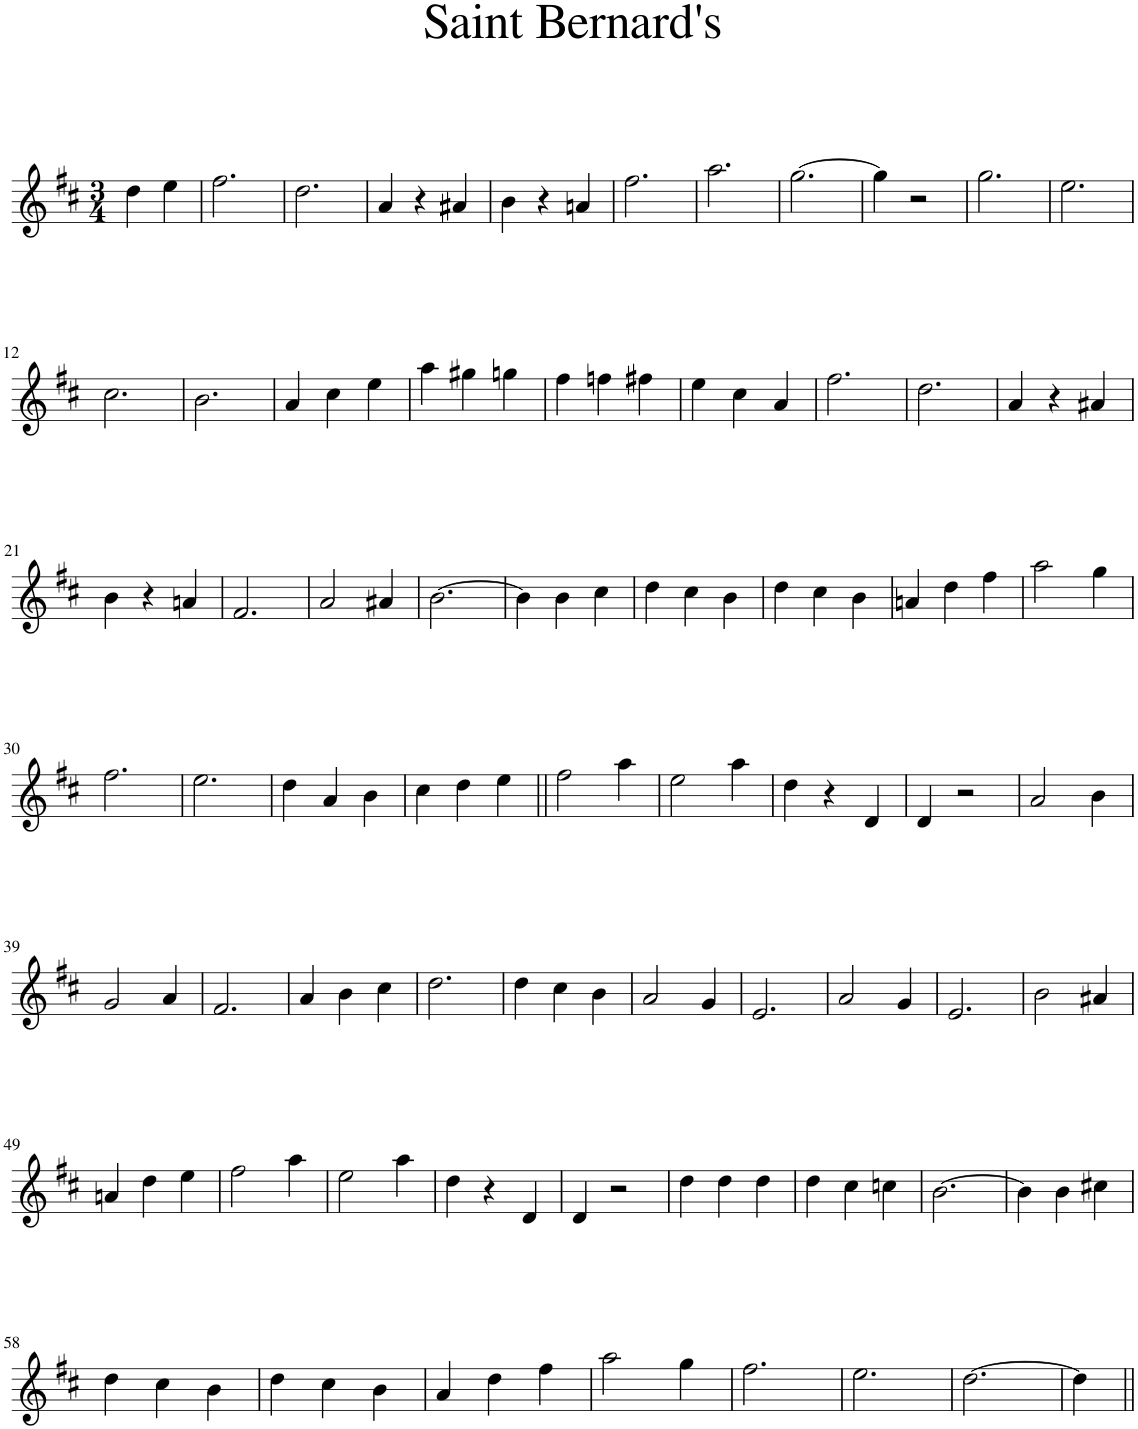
**kern
*part1
*staff1
*I"Piano
*I'Pno
*clefG2
*k[f#c#]
*D:
*M3/4
=1
4dd\
4ee\
=2
2.ff#\
=3
2.dd\
=4
4a/
4r
4a#X/
=5
4b\
4r
4an/
=6
2.ff#\
=7
2.aa\
=8
[2.gg\
=9
4gg\]
2r
=10
2.gg\
=11
2.ee\
!!LO:LB:g=z
=12
2.cc#\
=13
2.b\
=14
4a/
4cc#\
4ee\
=15
4aa\
4gg#X\
4ggn\
=16
4ff#\
4ffn\
4ff#X\
=17
4ee\
4cc#\
4a/
=18
2.ff#\
=19
2.dd\
=20
4a/
4r
4a#X/
!!LO:LB:g=z
=21
4b\
4r
4an/
=22
2.f#/
=23
2a/
4a#X/
=24
[2.b\
=25
4b\]
4b\
4cc#\
=26
4dd\
4cc#\
4b\
=27
4dd\
4cc#\
4b\
=28
4an/
4dd\
4ff#\
=29
2aa\
4gg\
!!LO:LB:g=z
=30
2.ff#\
=31
2.ee\
=32
4dd\
4a/
4b\
=33
4cc#\
4dd\
4ee\
=34||
2ff#\
4aa\
=35
2ee\
4aa\
=36
4dd\
4r
4d/
=37
4d/
2r
=38
2a/
4b\
!!LO:LB:g=z
=39
2g/
4a/
=40
2.f#/
=41
4a/
4b\
4cc#\
=42
2.dd\
=43
4dd\
4cc#\
4b\
=44
2a/
4g/
=45
2.e/
=46
2a/
4g/
=47
2.e/
=48
2b\
4a#X/
!!LO:LB:g=z
=49
4an/
4dd\
4ee\
=50
2ff#\
4aa\
=51
2ee\
4aa\
=52
4dd\
4r
4d/
=53
4d/
2r
=54
4dd\
4dd\
4dd\
=55
4dd\
4cc#\
4ccn\
=56
[2.b\
=57
4b\]
4b\
4cc#X\
!!LO:LB:g=z
=58
4dd\
4cc#\
4b\
=59
4dd\
4cc#\
4b\
=60
4a/
4dd\
4ff#\
=61
2aa\
4gg\
=62
2.ff#\
=63
2.ee\
=64
[2.dd\
=65
4dd\]
=||
*-
